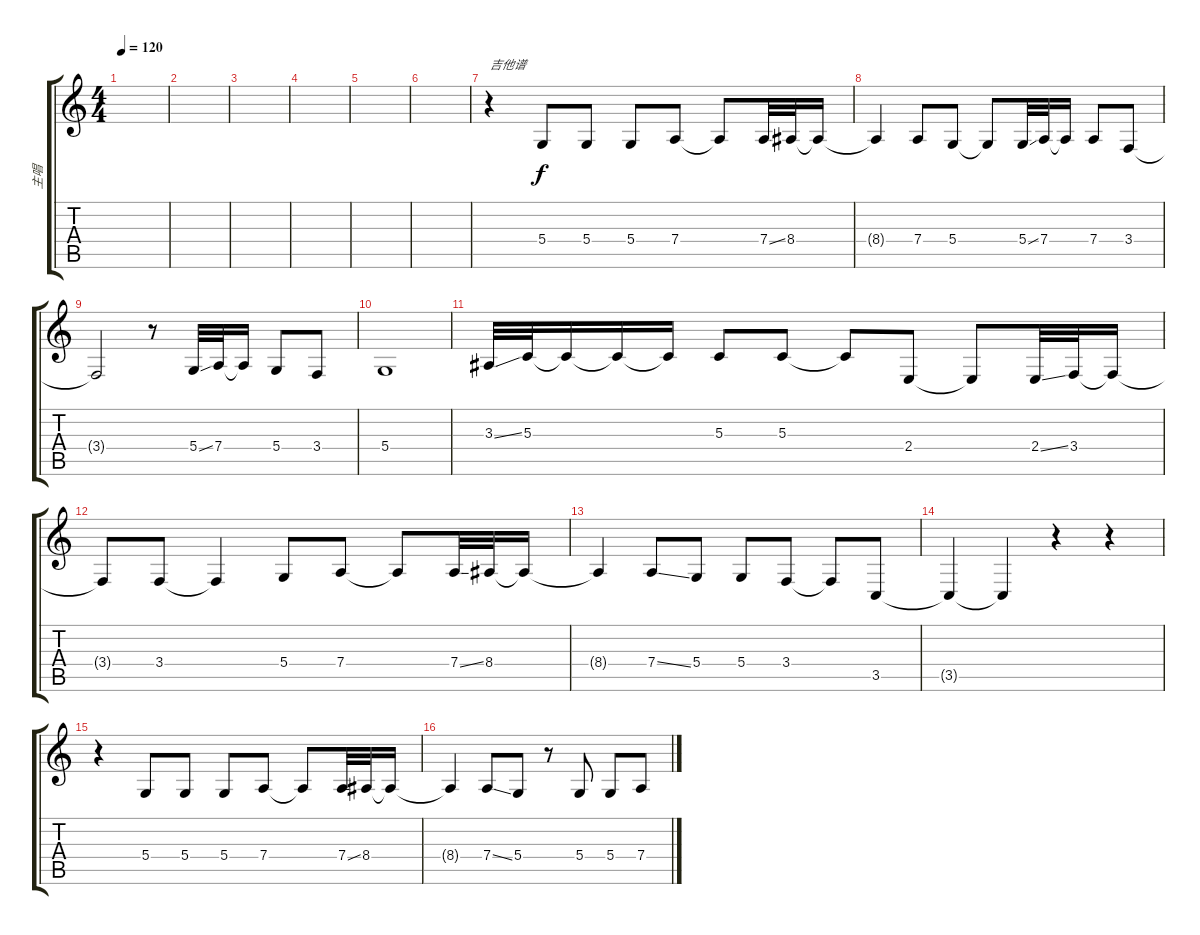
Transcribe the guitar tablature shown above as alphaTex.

\track ("主唱" "主唱") {instrument lead3calliope}
\staff {score tabs}
\tuning (E4 B3 G3 D3 A2 E2) {hide}
\ts (4 4)
\tempo 120
\clef g2
\ks c
|
|
|
|
|
|
r.4{txt "吉他谱"} 5.4.8 5.4.8 5.4.8 7.4.8 7.4{t}.8 7.4{ss}.32 8.4.32 8.4{t}.16 |
8.4{t}.4 7.4.8 5.4.8 5.4{t}.8 5.4{ss}.32 7.4.32 7.4{t}.16 7.4.8 3.4.8 |
3.4{t}.2 r.8 5.4{ss}.32 7.4.32 7.4{t}.16 5.4.8 3.4.8 |
5.4.1 |
3.3{ss}.32 5.3.32 5.3{t}.16 5.3{t}.16 5.3{t}.16 5.3.8 5.3.8 5.3{t}.8 2.4.8 2.4{t}.8 2.4{ss}.32 3.4.32 3.4{t}.16 |
3.4{t}.8 3.4.8 3.4{t}.4 5.4.8 7.4.8 7.4{t}.8 7.4{ss}.32 8.4.32 8.4{t}.16 |
8.4{t}.4 7.4{ss}.8 5.4.8 5.4.8 3.4.8 3.4{t}.8 3.5.8 |
3.5{t}.4 3.5{t}.4 r.4 r.4 |
r.4 5.4.8 5.4.8 5.4.8 7.4.8 7.4{t}.8 7.4{ss}.32 8.4.32 8.4{t}.16 |
8.4{t}.4 7.4{ss}.8 5.4.8 r.8 5.4.8 5.4.8 7.4.8
